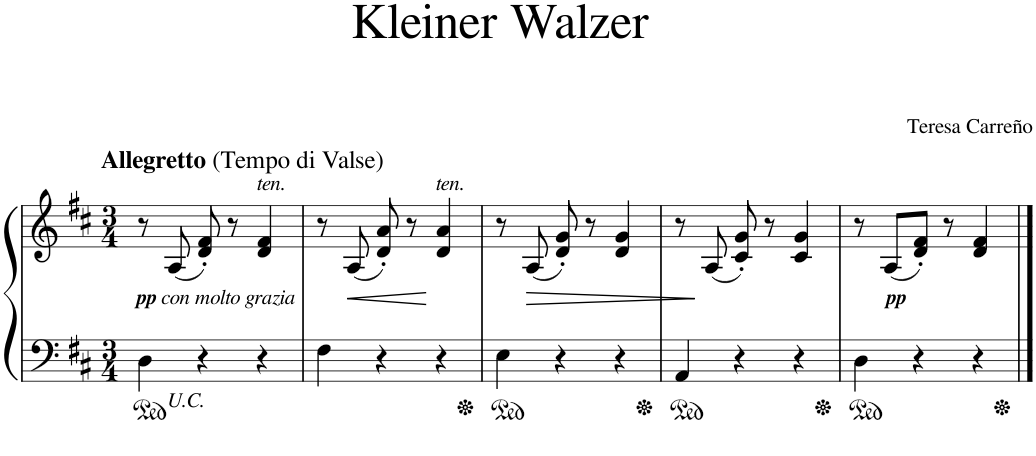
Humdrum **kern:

**kern	**kern	**dynam
*part1	*part1	*part1
*staff2	*staff1	*staff1/2
*I"Piano	*	*
*I'Pno.	*	*
*clefF4	*clefG2	*
*k[f#c#]	*k[f#c#]	*
*M3/4	*M3/4	*
=1	=1	=1
!	!LO:TX:a:B:t=Allegretto	!
!	!LO:TX:a:t=(Tempo di Valse)	!
!	!LO:TX:b:Bi:t=pp	!
!	!LO:TX:b:t=con molto grazia	!
!LO:TX:b:i:t=U.C.	!	!
4D\	8r	.
.	(8A/	.
4r	8d/' 8f#/')	.
.	8r	.
!	!LO:TX:a:i:t=ten.	!
4r	4d/ 4f#/	.
=2	=2	=2
4F#\	8r	.
!	!	!LO:HP:b
.	(8A/	<
4r	8d/' 8a/')	.
.	8r	.
!	!LO:TX:a:i:t=ten.	!
4r	4d/ 4a/	[
=3	=3	=3
4E\	8r	.
!	!	!LO:HP:b
.	(8A/	>
4r	8d/' 8g/')	.
.	8r	.
4r	4d/ 4g/	.
=4	=4	=4
4AA/	8r	.
.	(8A/	]
4r	8c#/' 8g/')	.
.	8r	.
4r	4c#/ 4g/	.
=5	=5	=5
4D\	8r	.
!	!LO:TX:b:Bi:t=pp	!
.	(8A/L	.
4r	8d/' 8f#/'J)	.
.	8r	.
4r	4d/ 4f#/	.
==	==	==
*-	*-	*-
